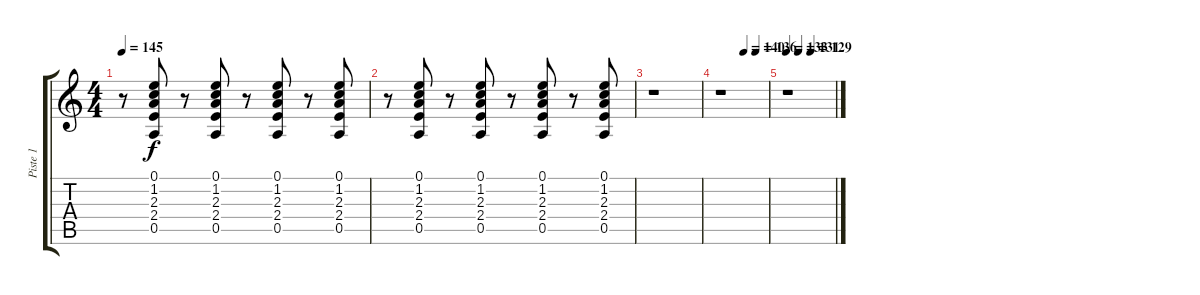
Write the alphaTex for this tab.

\track ("Piste 1" "Piste 1") {instrument acousticguitarsteel}
\staff {score tabs}
\tuning (E4 B3 G3 D3 A2 E2) {hide}
\ts (4 4)
\tempo 145
\clef g2
\ks c
r.8{dy f} (0.1 1.2 2.3 2.4 0.5).8 r.8 (0.1 1.2 2.3 2.4 0.5).8 r.8 (0.1 1.2 2.3 2.4 0.5).8 r.8 (0.1 1.2 2.3 2.4 0.5).8 |
r.8 (0.1 1.2 2.3 2.4 0.5).8 r.8 (0.1 1.2 2.3 2.4 0.5).8 r.8 (0.1 1.2 2.3 2.4 0.5).8 r.8 (0.1 1.2 2.3 2.4 0.5).8 |
r.1 |
\tempo (140 0.5)
\tempo (136 0.75)
r.1 |
\tempo 133
\tempo (131 0.25)
\tempo (129 0.5)
r.1
